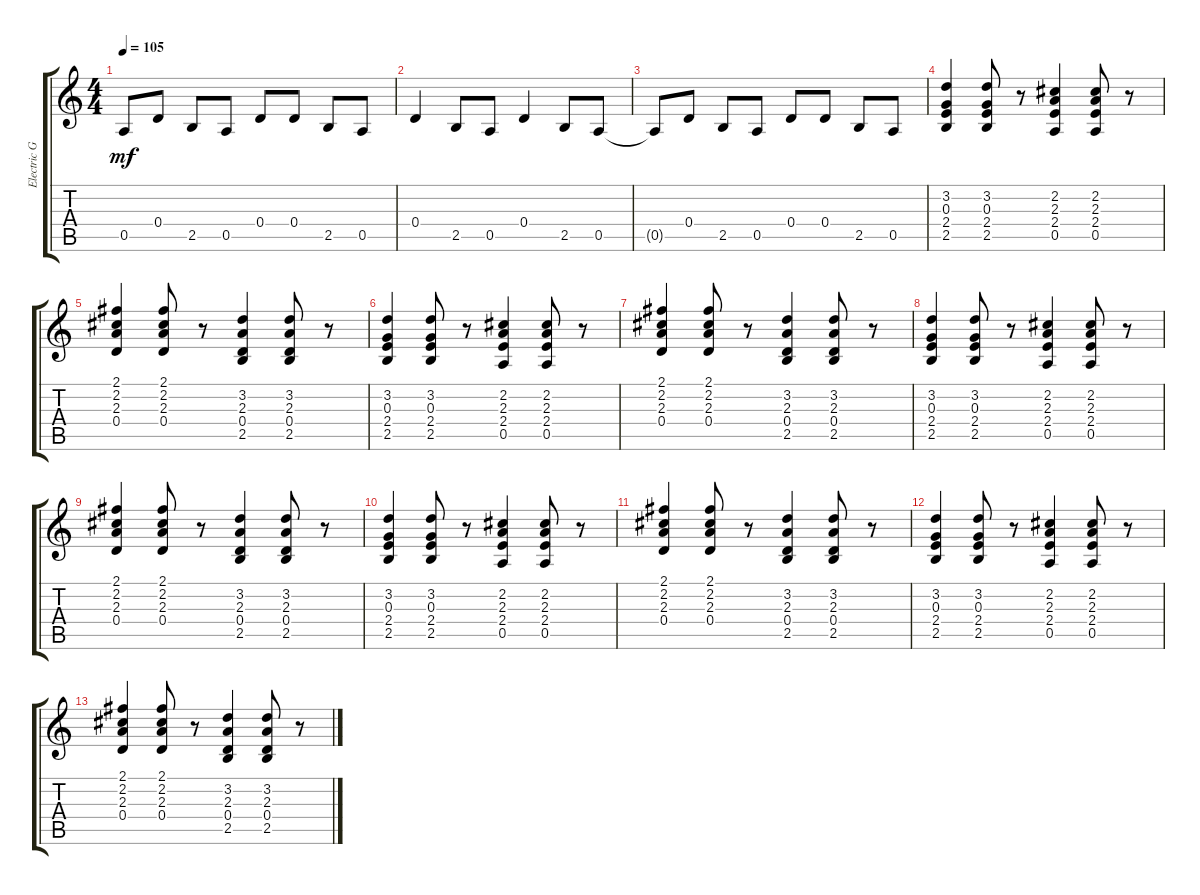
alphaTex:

\track ("Electric Guitar" "Electric G") {instrument electricguitarclean}
\staff {score tabs}
\tuning (E4 B3 G3 D3 A2 E2) {hide}
\ts (4 4)
\tempo 105
\clef g2
\ks c
0.5{t}.8{dy mf} 0.4.8 2.5.8 0.5.8 0.4.8 0.4.8 2.5.8 0.5.8 |
0.4.4 2.5.8 0.5.8 0.4.4 2.5.8 0.5.8 |
0.5{t}.8 0.4.8 2.5.8 0.5.8 0.4.8 0.4.8 2.5.8 0.5.8 |
(3.2 0.3 2.4 2.5).4 (3.2 0.3 2.4 2.5).8 r.8 (2.2 2.3 2.4 0.5).4 (2.2 2.3 2.4 0.5).8 r.8 |
(2.1 2.2 2.3 0.4).4 (2.1 2.2 2.3 0.4).8 r.8 (3.2 2.3 0.4 2.5).4 (3.2 2.3 0.4 2.5).8 r.8 |
(3.2 0.3 2.4 2.5).4 (3.2 0.3 2.4 2.5).8 r.8 (2.2 2.3 2.4 0.5).4 (2.2 2.3 2.4 0.5).8 r.8 |
(2.1 2.2 2.3 0.4).4 (2.1 2.2 2.3 0.4).8 r.8 (3.2 2.3 0.4 2.5).4 (3.2 2.3 0.4 2.5).8 r.8 |
(3.2 0.3 2.4 2.5).4 (3.2 0.3 2.4 2.5).8 r.8 (2.2 2.3 2.4 0.5).4 (2.2 2.3 2.4 0.5).8 r.8 |
(2.1 2.2 2.3 0.4).4 (2.1 2.2 2.3 0.4).8 r.8 (3.2 2.3 0.4 2.5).4 (3.2 2.3 0.4 2.5).8 r.8 |
(3.2 0.3 2.4 2.5).4 (3.2 0.3 2.4 2.5).8 r.8 (2.2 2.3 2.4 0.5).4 (2.2 2.3 2.4 0.5).8 r.8 |
(2.1 2.2 2.3 0.4).4 (2.1 2.2 2.3 0.4).8 r.8 (3.2 2.3 0.4 2.5).4 (3.2 2.3 0.4 2.5).8 r.8 |
(3.2 0.3 2.4 2.5).4 (3.2 0.3 2.4 2.5).8 r.8 (2.2 2.3 2.4 0.5).4 (2.2 2.3 2.4 0.5).8 r.8 |
(2.1 2.2 2.3 0.4).4 (2.1 2.2 2.3 0.4).8 r.8 (3.2 2.3 0.4 2.5).4 (3.2 2.3 0.4 2.5).8 r.8
